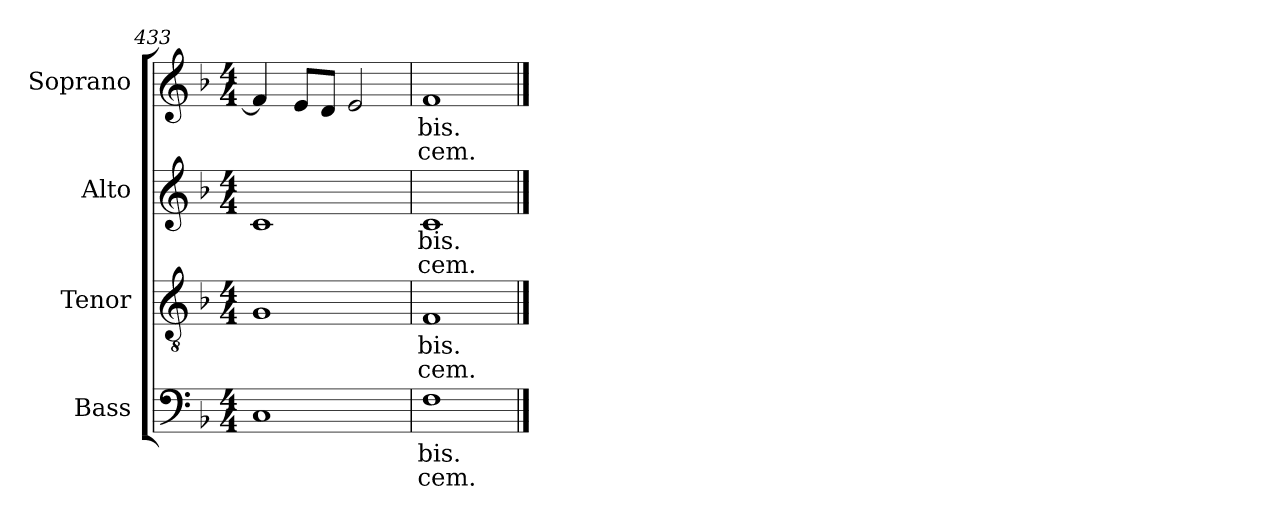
**kern	**text	**text	**kern	**text	**text	**kern	**text	**text	**kern	**text	**text
*part4	*part4	*part4	*part3	*part3	*part3	*part2	*part2	*part2	*part1	*part1	*part1
*staff4	*staff4	*staff4	*staff3	*staff3	*staff3	*staff2	*staff2	*staff2	*staff1	*staff1	*staff1
*I"Bass	*	*	*I"Tenor	*	*	*I"Alto	*	*	*I"Soprano	*	*
*I'B.	*	*	*I'T.	*	*	*I'A.	*	*	*I'S.	*	*
*clefF4	*	*	*clefGv2	*	*	*clefG2	*	*	*clefG2	*	*
*	*	*	*ITrd7c12	*	*	*	*	*	*	*	*
*k[b-]	*	*	*k[b-]	*	*	*k[b-]	*	*	*k[b-]	*	*
*F:	*	*	*F:	*	*	*F:	*	*	*F:	*	*
*M4/4	*	*	*M4/4	*	*	*M4/4	*	*	*M4/4	*	*
=433	=433	=433	=433	=433	=433	=433	=433	=433	=433	=433	=433
1Ci	.	.	1GGi	.	.	1ci	.	.	4fi/]	.	.
.	.	.	.	.	.	.	.	.	8ei/L	.	.
.	.	.	.	.	.	.	.	.	8di/J	.	.
.	.	.	.	.	.	.	.	.	2ei/	.	.
=434	=434	=434	=434	=434	=434	=434	=434	=434	=434	=434	=434
!	!LO:LY:b:color=#000000	!LO:LY:b:color=#000000	!	!	!	!	!	!	!	!	!
!	!	!	!	!LO:LY:b:color=#000000	!LO:LY:b:color=#000000	!	!	!	!	!	!
!	!	!	!	!	!	!	!LO:LY:b:color=#000000	!LO:LY:b:color=#000000	!	!	!
!	!	!	!	!	!	!	!	!	!	!LO:LY:b:color=#000000	!LO:LY:b:color=#000000
1Fi	-bis.-	-cem.	1FFi	-bis.-	-cem.	1ci	-bis.-	-cem.	1fi	-bis.-	-cem.
==	==	==	==	==	==	==	==	==	==	==	==
*-	*-	*-	*-	*-	*-	*-	*-	*-	*-	*-	*-
